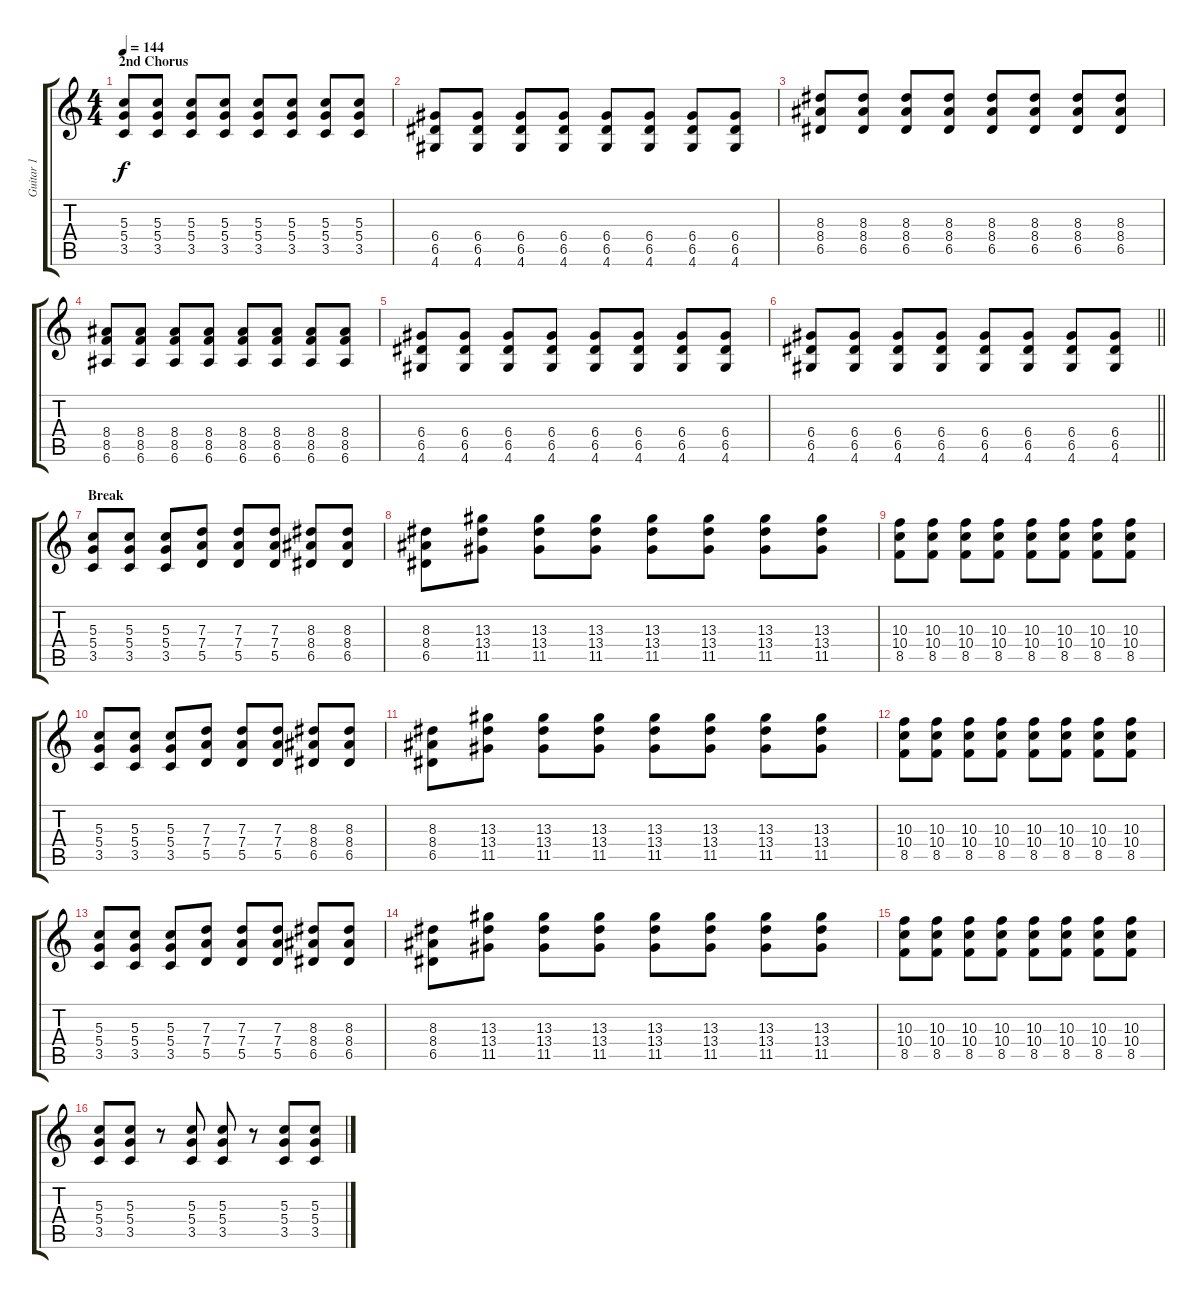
\track ("Guitar 1" "Guitar 1") {instrument overdrivenguitar}
\staff {score tabs}
\tuning (E4 B3 G3 D3 A2 E2) {hide}
\ts (4 4)
\section ("" "2nd Chorus")
\tempo 144
\clef g2
\ks c
(5.3 5.4 3.5).8{dy f} (5.3 5.4 3.5).8 (5.3 5.4 3.5).8 (5.3 5.4 3.5).8 (5.3 5.4 3.5).8 (5.3 5.4 3.5).8 (5.3 5.4 3.5).8 (5.3 5.4 3.5).8 |
(6.4 6.5 4.6).8 (6.4 6.5 4.6).8 (6.4 6.5 4.6).8 (6.4 6.5 4.6).8 (6.4 6.5 4.6).8 (6.4 6.5 4.6).8 (6.4 6.5 4.6).8 (6.4 6.5 4.6).8 |
(8.3 8.4 6.5).8 (8.3 8.4 6.5).8 (8.3 8.4 6.5).8 (8.3 8.4 6.5).8 (8.3 8.4 6.5).8 (8.3 8.4 6.5).8 (8.3 8.4 6.5).8 (8.3 8.4 6.5).8 |
(8.4 8.5 6.6).8 (8.4 8.5 6.6).8 (8.4 8.5 6.6).8 (8.4 8.5 6.6).8 (8.4 8.5 6.6).8 (8.4 8.5 6.6).8 (8.4 8.5 6.6).8 (8.4 8.5 6.6).8 |
(6.4 6.5 4.6).8 (6.4 6.5 4.6).8 (6.4 6.5 4.6).8 (6.4 6.5 4.6).8 (6.4 6.5 4.6).8 (6.4 6.5 4.6).8 (6.4 6.5 4.6).8 (6.4 6.5 4.6).8 |
\barLineRight lightlight
(6.4 6.5 4.6).8 (6.4 6.5 4.6).8 (6.4 6.5 4.6).8 (6.4 6.5 4.6).8 (6.4 6.5 4.6).8 (6.4 6.5 4.6).8 (6.4 6.5 4.6).8 (6.4 6.5 4.6).8 |
\section ("" "Break")
(5.3 5.4 3.5).8 (5.3 5.4 3.5).8 (5.3 5.4 3.5).8 (7.3 7.4 5.5).8 (7.3 7.4 5.5).8 (7.3 7.4 5.5).8 (8.3 8.4 6.5).8 (8.3 8.4 6.5).8 |
(8.3 8.4 6.5).8 (13.3 13.4 11.5).8 (13.3 13.4 11.5).8 (13.3 13.4 11.5).8 (13.3 13.4 11.5).8 (13.3 13.4 11.5).8 (13.3 13.4 11.5).8 (13.3 13.4 11.5).8 |
(10.3 10.4 8.5).8 (10.3 10.4 8.5).8 (10.3 10.4 8.5).8 (10.3 10.4 8.5).8 (10.3 10.4 8.5).8 (10.3 10.4 8.5).8 (10.3 10.4 8.5).8 (10.3 10.4 8.5).8 |
(5.3 5.4 3.5).8 (5.3 5.4 3.5).8 (5.3 5.4 3.5).8 (7.3 7.4 5.5).8 (7.3 7.4 5.5).8 (7.3 7.4 5.5).8 (8.3 8.4 6.5).8 (8.3 8.4 6.5).8 |
(8.3 8.4 6.5).8 (13.3 13.4 11.5).8 (13.3 13.4 11.5).8 (13.3 13.4 11.5).8 (13.3 13.4 11.5).8 (13.3 13.4 11.5).8 (13.3 13.4 11.5).8 (13.3 13.4 11.5).8 |
(10.3 10.4 8.5).8 (10.3 10.4 8.5).8 (10.3 10.4 8.5).8 (10.3 10.4 8.5).8 (10.3 10.4 8.5).8 (10.3 10.4 8.5).8 (10.3 10.4 8.5).8 (10.3 10.4 8.5).8 |
(5.3 5.4 3.5).8 (5.3 5.4 3.5).8 (5.3 5.4 3.5).8 (7.3 7.4 5.5).8 (7.3 7.4 5.5).8 (7.3 7.4 5.5).8 (8.3 8.4 6.5).8 (8.3 8.4 6.5).8 |
(8.3 8.4 6.5).8 (13.3 13.4 11.5).8 (13.3 13.4 11.5).8 (13.3 13.4 11.5).8 (13.3 13.4 11.5).8 (13.3 13.4 11.5).8 (13.3 13.4 11.5).8 (13.3 13.4 11.5).8 |
(10.3 10.4 8.5).8 (10.3 10.4 8.5).8 (10.3 10.4 8.5).8 (10.3 10.4 8.5).8 (10.3 10.4 8.5).8 (10.3 10.4 8.5).8 (10.3 10.4 8.5).8 (10.3 10.4 8.5).8 |
(5.3 5.4 3.5).8 (5.3 5.4 3.5).8 r.8 (5.3 5.4 3.5).8 (5.3 5.4 3.5).8 r.8 (5.3 5.4 3.5).8 (5.3 5.4 3.5).8
